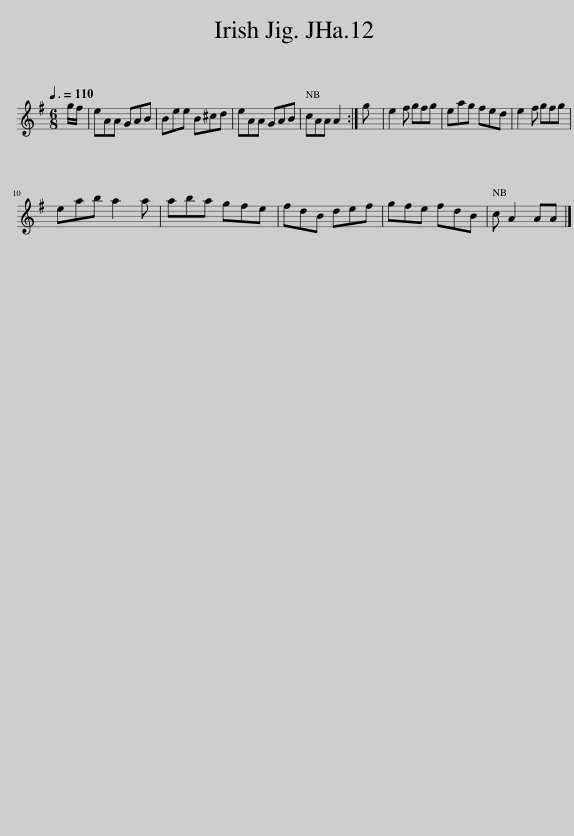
X:1
L:1/8
Q:3/8=110
M:6/8
I:linebreak $
K:G
V:1 treble
V:1
 g/f/ | eAA GAB | Bee B^cd | eAA GAB | cAA A2 :| %5
 g | e2 f gfg | eag fed | e2 f gfg |$ eab a2 a | %10
 aba gfe | fdB def | gfe fdB | c A2 AA |] %14
